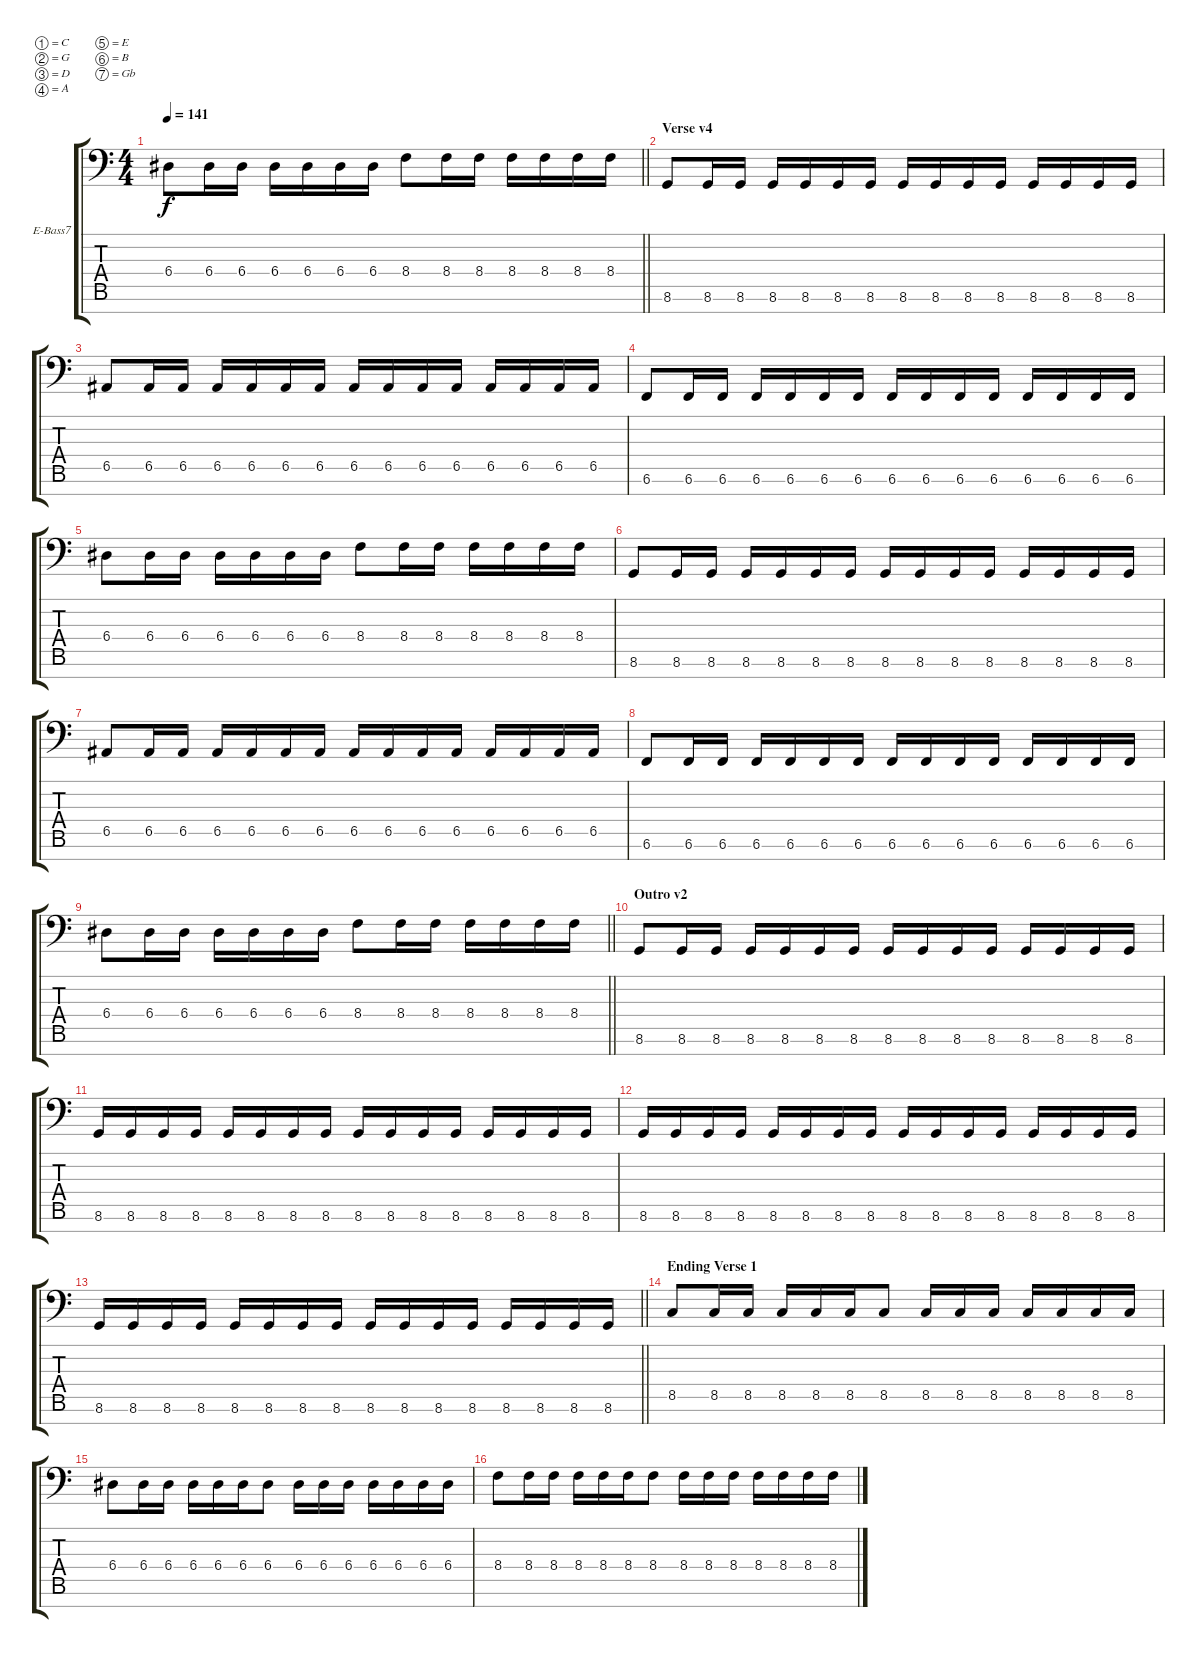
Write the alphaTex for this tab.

\bracketExtendMode groupsimilarinstruments
\firstSystemTrackNameOrientation horizontal
\otherSystemsTrackNameOrientation horizontal
\track ("Electric Bass" "E-Bass7") {solo instrument electricbassfinger}
\staff {score tabs}
\tuning (C3 G2 D2 A1 E1 B0 Gb0)
\ts (4 4)
\tempo 141
\clef f4
\scale
0.333333
\barLineRight lightlight
\ks c
6.4.8{dy f} 6.4.16 6.4.16 6.4.16 6.4.16 6.4.16 6.4.16 8.4.8 8.4.16 8.4.16 8.4.16 8.4.16 8.4.16 8.4.16 |
\section ("" "Verse v4")
\scale
0.333333 8.6.8 8.6.16 8.6.16 8.6.16 8.6.16 8.6.16 8.6.16 8.6.16 8.6.16 8.6.16 8.6.16 8.6.16 8.6.16 8.6.16 8.6.16 |
\scale
0.333333 6.5.8 6.5.16 6.5.16 6.5.16 6.5.16 6.5.16 6.5.16 6.5.16 6.5.16 6.5.16 6.5.16 6.5.16 6.5.16 6.5.16 6.5.16 |
\scale
0.333333 6.6.8 6.6.16 6.6.16 6.6.16 6.6.16 6.6.16 6.6.16 6.6.16 6.6.16 6.6.16 6.6.16 6.6.16 6.6.16 6.6.16 6.6.16 |
\scale
0.333333 6.4.8 6.4.16 6.4.16 6.4.16 6.4.16 6.4.16 6.4.16 8.4.8 8.4.16 8.4.16 8.4.16 8.4.16 8.4.16 8.4.16 |
\scale
0.333333 8.6.8 8.6.16 8.6.16 8.6.16 8.6.16 8.6.16 8.6.16 8.6.16 8.6.16 8.6.16 8.6.16 8.6.16 8.6.16 8.6.16 8.6.16 |
\scale
0.333333 6.5.8 6.5.16 6.5.16 6.5.16 6.5.16 6.5.16 6.5.16 6.5.16 6.5.16 6.5.16 6.5.16 6.5.16 6.5.16 6.5.16 6.5.16 |
\scale
0.333333 6.6.8 6.6.16 6.6.16 6.6.16 6.6.16 6.6.16 6.6.16 6.6.16 6.6.16 6.6.16 6.6.16 6.6.16 6.6.16 6.6.16 6.6.16 |
\scale
0.333333
\barLineRight lightlight
6.4.8 6.4.16 6.4.16 6.4.16 6.4.16 6.4.16 6.4.16 8.4.8 8.4.16 8.4.16 8.4.16 8.4.16 8.4.16 8.4.16 |
\section ("" "Outro v2")
\scale
0.333333 8.6.8 8.6.16 8.6.16 8.6.16 8.6.16 8.6.16 8.6.16 8.6.16 8.6.16 8.6.16 8.6.16 8.6.16 8.6.16 8.6.16 8.6.16 |
\scale
0.333333 8.6.16 8.6.16 8.6.16 8.6.16 8.6.16 8.6.16 8.6.16 8.6.16 8.6.16 8.6.16 8.6.16 8.6.16 8.6.16 8.6.16 8.6.16 8.6.16 |
\scale
0.333333 8.6.16 8.6.16 8.6.16 8.6.16 8.6.16 8.6.16 8.6.16 8.6.16 8.6.16 8.6.16 8.6.16 8.6.16 8.6.16 8.6.16 8.6.16 8.6.16 |
\scale
0.333333
\barLineRight lightlight
8.6.16 8.6.16 8.6.16 8.6.16 8.6.16 8.6.16 8.6.16 8.6.16 8.6.16 8.6.16 8.6.16 8.6.16 8.6.16 8.6.16 8.6.16 8.6.16 |
\section ("" "Ending Verse 1")
\scale
0.333333 8.5.8 8.5.16 8.5.16 8.5.16 8.5.16 8.5.16 8.5.8 8.5.16 8.5.16 8.5.16 8.5.16 8.5.16 8.5.16 8.5.16 |
\scale
0.333333 6.4.8 6.4.16 6.4.16 6.4.16 6.4.16 6.4.16 6.4.8 6.4.16 6.4.16 6.4.16 6.4.16 6.4.16 6.4.16 6.4.16 |
\scale
0.333333 8.4.8 8.4.16 8.4.16 8.4.16 8.4.16 8.4.16 8.4.8 8.4.16 8.4.16 8.4.16 8.4.16 8.4.16 8.4.16 8.4.16
